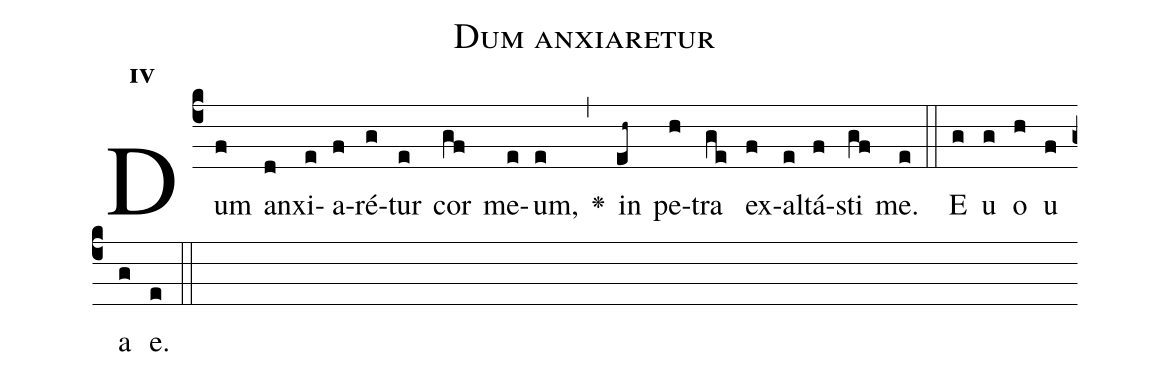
name:Dum anxiaretur;
office-part:Antiphona;
mode:4;
%%
initial-style: 1;
name: Dum anxiaretur;
book: calithes.it;
occasion: Sacratissimi cordis Iesu;
office-part: Officium lectionis Ant 2;
user-notes: ;
commentary: ;
annotation: 4*e;
centering-scheme: english;
fontsize: 12;
font: OFLSortsMillGoudy;
height: 11;
width: 4.5;
%%
(c4)Dum(f) an(d)xi(e)a(f)ré(g)tur(e) cor(gf) me(e)um,(e) <v>\greheightstar</v>(,) in(eh~) pe(h)tra(ge) ex(f)al(e)tá(f)sti(gf) me.(e) (::)
E(g) u(g) o(h) u(f) a(g) e.(e) (::)
